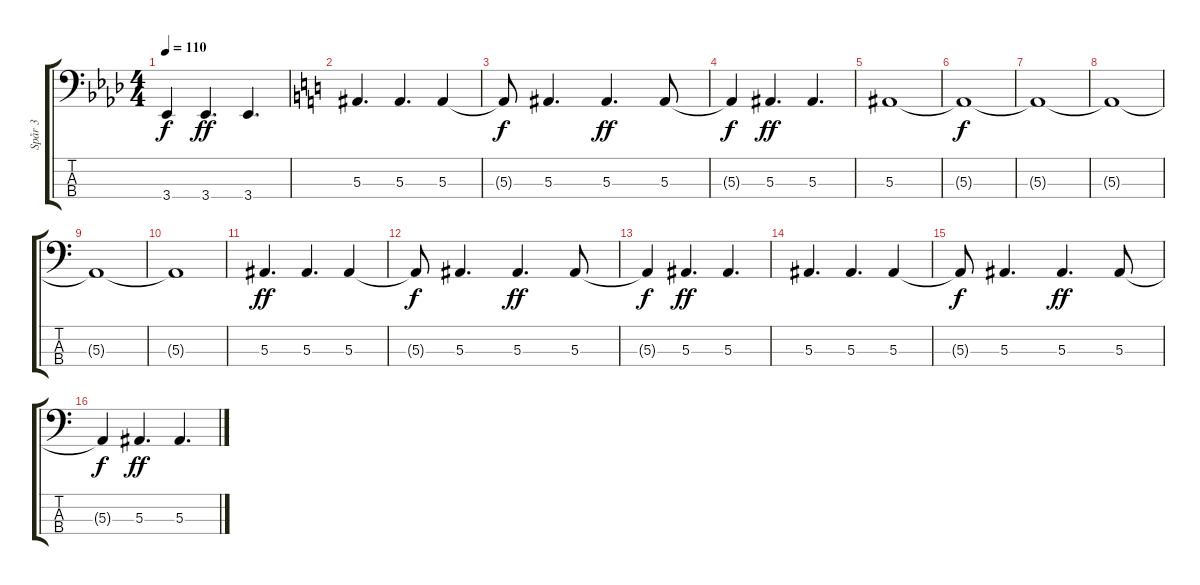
\track ("Spår 3" "Spår 3") {instrument electricbassfinger}
\staff {score tabs}
\tuning (Eb2 Bb1 F1 C1) {hide}
\ts (4 4)
\tempo 110
\clef f4
\ks ab
3.4{t}.4{dy f} 3.4.4{d dy ff} 3.4.4{d} |
\ks c
5.3.4{d} 5.3.4{d} 5.3.4 |
5.3{t}.8{dy f} 5.3.4{d} 5.3.4{d dy ff} 5.3.8 |
5.3{t}.4{dy f} 5.3.4{d dy ff} 5.3.4{d} |
5.3.1 |
5.3{t}.1{dy f} |
5.3{t}.1 |
5.3{t}.1 |
5.3{t}.1 |
5.3{t}.1 |
5.3.4{d dy ff} 5.3.4{d} 5.3.4 |
5.3{t}.8{dy f} 5.3.4{d} 5.3.4{d dy ff} 5.3.8 |
5.3{t}.4{dy f} 5.3.4{d dy ff} 5.3.4{d} |
5.3.4{d} 5.3.4{d} 5.3.4 |
5.3{t}.8{dy f} 5.3.4{d} 5.3.4{d dy ff} 5.3.8 |
5.3{t}.4{dy f} 5.3.4{d dy ff} 5.3.4{d}
